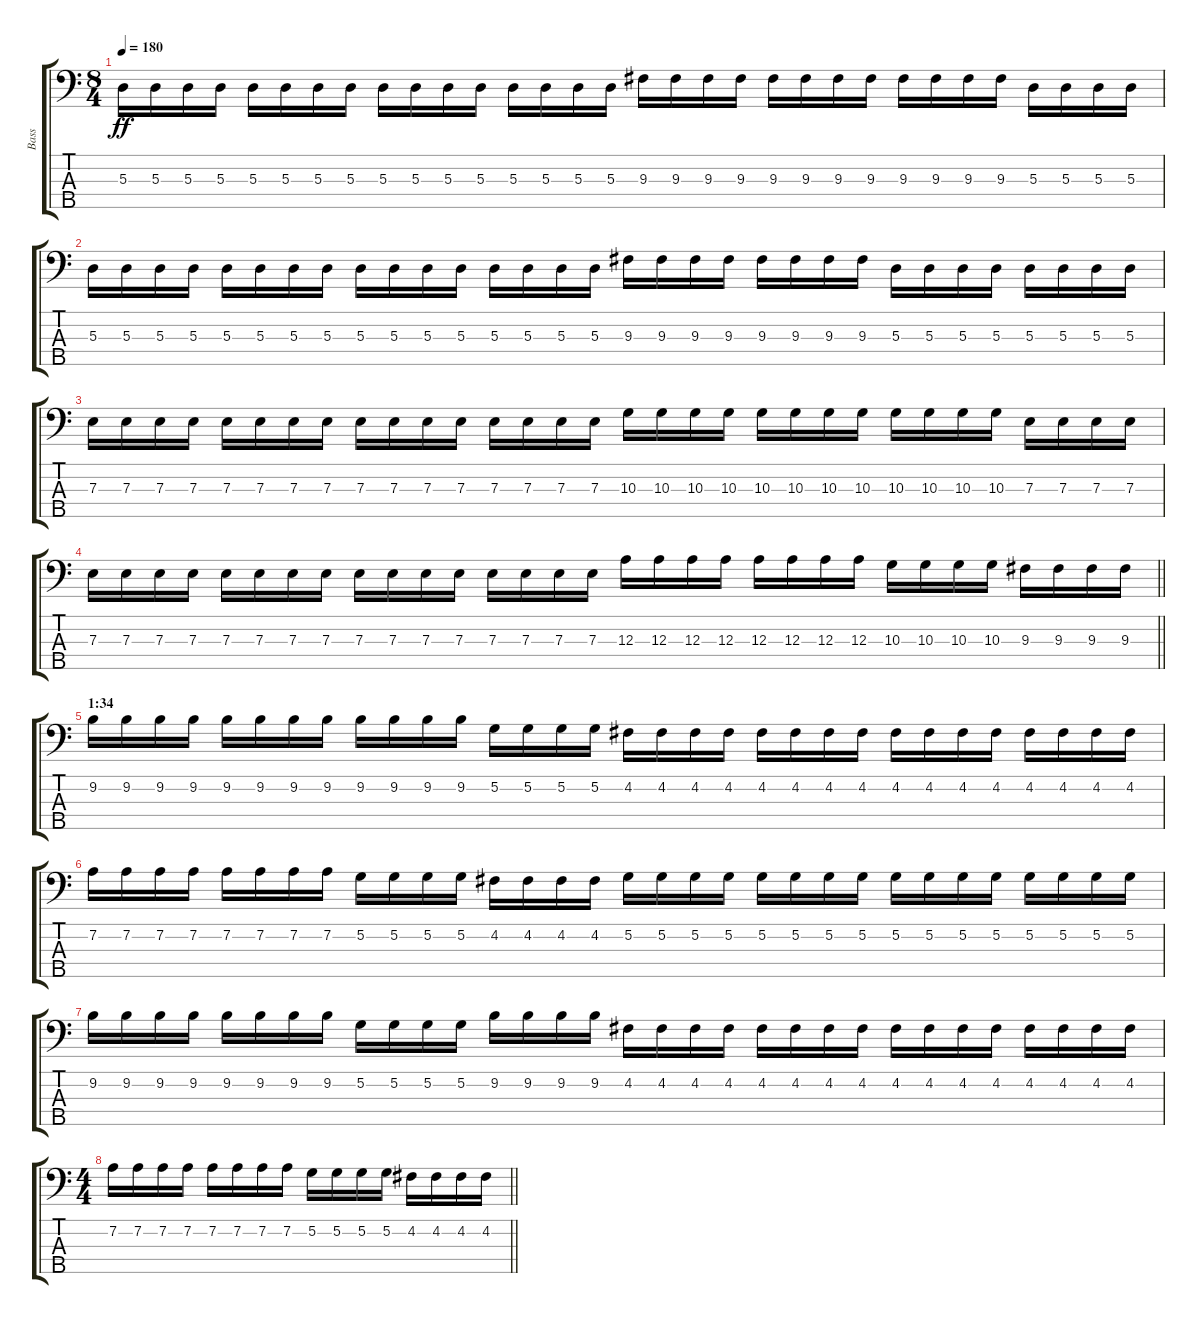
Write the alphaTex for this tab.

\track ("Bass" "Bass") {instrument electricbassfinger}
\staff {score tabs}
\tuning (G2 D2 A1 E1 B0) {hide}
\ts (8 4)
\tempo 180
\clef f4
\ks c
5.3.16{dy ff} 5.3.16 5.3.16 5.3.16 5.3.16 5.3.16 5.3.16 5.3.16 5.3.16 5.3.16 5.3.16 5.3.16 5.3.16 5.3.16 5.3.16 5.3.16 9.3.16 9.3.16 9.3.16 9.3.16 9.3.16 9.3.16 9.3.16 9.3.16 9.3.16 9.3.16 9.3.16 9.3.16 5.3.16 5.3.16 5.3.16 5.3.16 |
5.3.16 5.3.16 5.3.16 5.3.16 5.3.16 5.3.16 5.3.16 5.3.16 5.3.16 5.3.16 5.3.16 5.3.16 5.3.16 5.3.16 5.3.16 5.3.16 9.3.16 9.3.16 9.3.16 9.3.16 9.3.16 9.3.16 9.3.16 9.3.16 5.3.16 5.3.16 5.3.16 5.3.16 5.3.16 5.3.16 5.3.16 5.3.16 |
7.3.16 7.3.16 7.3.16 7.3.16 7.3.16 7.3.16 7.3.16 7.3.16 7.3.16 7.3.16 7.3.16 7.3.16 7.3.16 7.3.16 7.3.16 7.3.16 10.3.16 10.3.16 10.3.16 10.3.16 10.3.16 10.3.16 10.3.16 10.3.16 10.3.16 10.3.16 10.3.16 10.3.16 7.3.16 7.3.16 7.3.16 7.3.16 |
\barLineRight lightlight
7.3.16 7.3.16 7.3.16 7.3.16 7.3.16 7.3.16 7.3.16 7.3.16 7.3.16 7.3.16 7.3.16 7.3.16 7.3.16 7.3.16 7.3.16 7.3.16 12.3.16 12.3.16 12.3.16 12.3.16 12.3.16 12.3.16 12.3.16 12.3.16 10.3.16 10.3.16 10.3.16 10.3.16 9.3.16 9.3.16 9.3.16 9.3.16 |
\section ("" "1:34")
9.2.16 9.2.16 9.2.16 9.2.16 9.2.16 9.2.16 9.2.16 9.2.16 9.2.16 9.2.16 9.2.16 9.2.16 5.2.16 5.2.16 5.2.16 5.2.16 4.2.16 4.2.16 4.2.16 4.2.16 4.2.16 4.2.16 4.2.16 4.2.16 4.2.16 4.2.16 4.2.16 4.2.16 4.2.16 4.2.16 4.2.16 4.2.16 |
7.2.16 7.2.16 7.2.16 7.2.16 7.2.16 7.2.16 7.2.16 7.2.16 5.2.16 5.2.16 5.2.16 5.2.16 4.2.16 4.2.16 4.2.16 4.2.16 5.2.16 5.2.16 5.2.16 5.2.16 5.2.16 5.2.16 5.2.16 5.2.16 5.2.16 5.2.16 5.2.16 5.2.16 5.2.16 5.2.16 5.2.16 5.2.16 |
9.2.16 9.2.16 9.2.16 9.2.16 9.2.16 9.2.16 9.2.16 9.2.16 5.2.16 5.2.16 5.2.16 5.2.16 9.2.16 9.2.16 9.2.16 9.2.16 4.2.16 4.2.16 4.2.16 4.2.16 4.2.16 4.2.16 4.2.16 4.2.16 4.2.16 4.2.16 4.2.16 4.2.16 4.2.16 4.2.16 4.2.16 4.2.16 |
\ts (4 4)
\barLineRight lightlight
7.2.16 7.2.16 7.2.16 7.2.16 7.2.16 7.2.16 7.2.16 7.2.16 5.2.16 5.2.16 5.2.16 5.2.16 4.2.16 4.2.16 4.2.16 4.2.16
